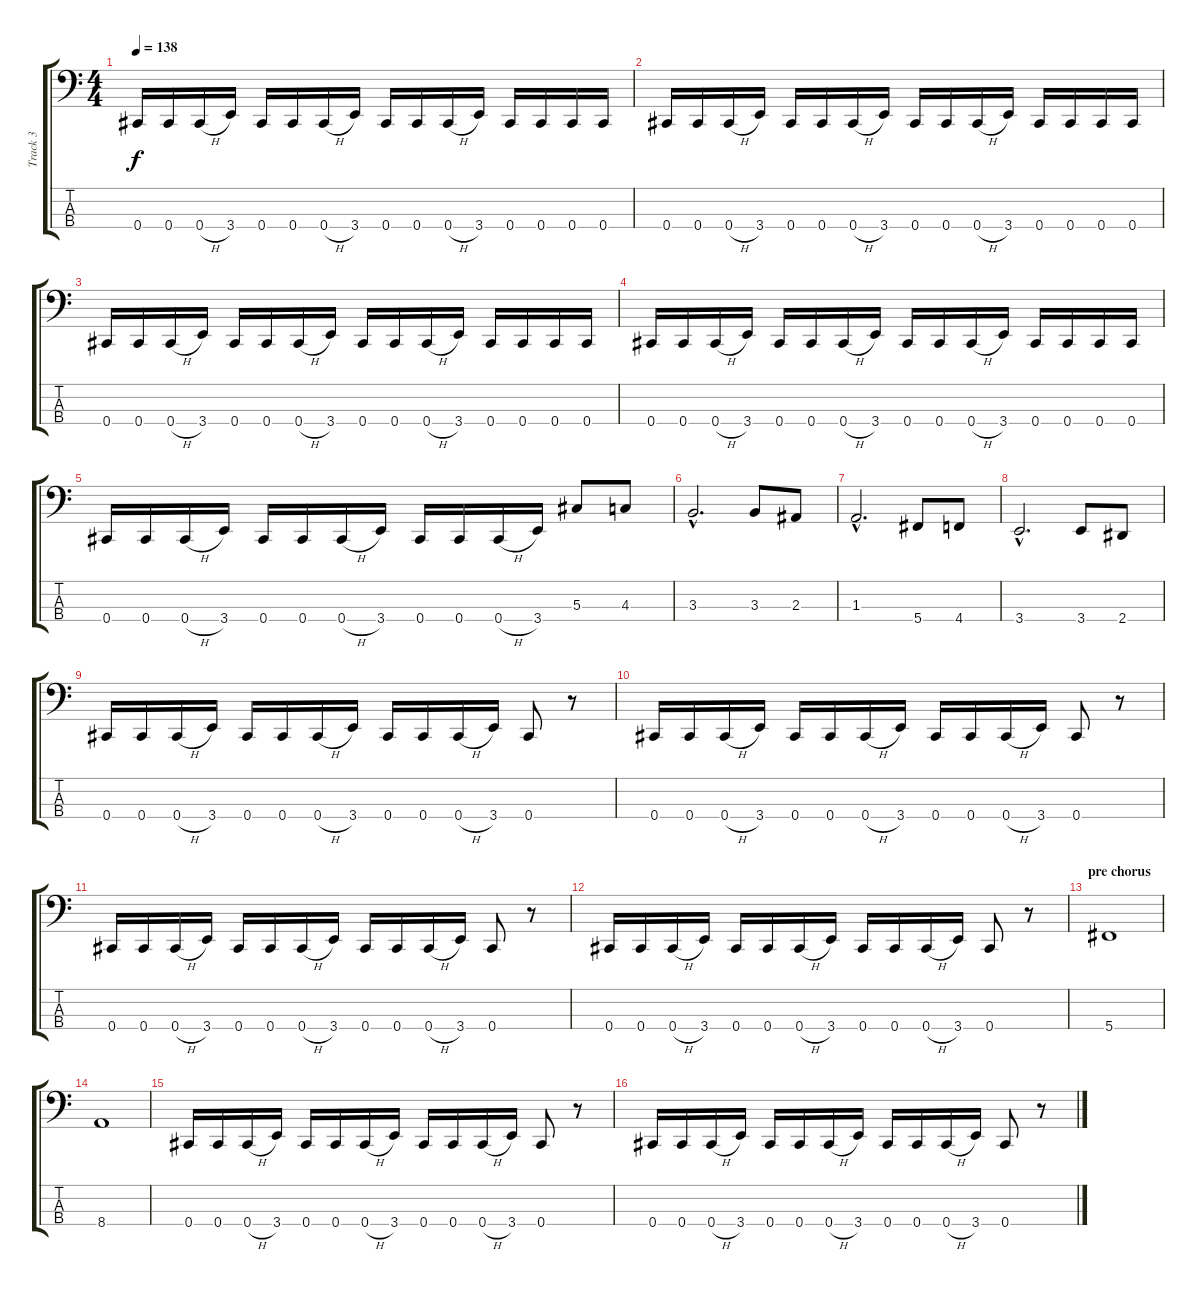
\track ("Track 3" "Track 3") {instrument electricbasspick}
\staff {score tabs}
\tuning (Gb2 Db2 Ab1 Db1) {hide}
\ts (4 4)
\tempo 138
\clef f4
\ks c
0.4.16{dy f} 0.4.16 0.4{h}.16 3.4.16 0.4.16 0.4.16 0.4{h}.16 3.4.16 0.4.16 0.4.16 0.4{h}.16 3.4.16 0.4.16 0.4.16 0.4.16 0.4.16 |
0.4.16 0.4.16 0.4{h}.16 3.4.16 0.4.16 0.4.16 0.4{h}.16 3.4.16 0.4.16 0.4.16 0.4{h}.16 3.4.16 0.4.16 0.4.16 0.4.16 0.4.16 |
0.4.16 0.4.16 0.4{h}.16 3.4.16 0.4.16 0.4.16 0.4{h}.16 3.4.16 0.4.16 0.4.16 0.4{h}.16 3.4.16 0.4.16 0.4.16 0.4.16 0.4.16 |
0.4.16 0.4.16 0.4{h}.16 3.4.16 0.4.16 0.4.16 0.4{h}.16 3.4.16 0.4.16 0.4.16 0.4{h}.16 3.4.16 0.4.16 0.4.16 0.4.16 0.4.16 |
0.4.16 0.4.16 0.4{h}.16 3.4.16 0.4.16 0.4.16 0.4{h}.16 3.4.16 0.4.16 0.4.16 0.4{h}.16 3.4.16 5.3.8 4.3.8 |
3.3{hac}.2{d} 3.3.8 2.3.8 |
1.3{hac}.2{d} 5.4.8 4.4.8 |
3.4{hac}.2{d} 3.4.8 2.4.8 |
0.4.16 0.4.16 0.4{h}.16 3.4.16 0.4.16 0.4.16 0.4{h}.16 3.4.16 0.4.16 0.4.16 0.4{h}.16 3.4.16 0.4.8 r.8 |
0.4.16 0.4.16 0.4{h}.16 3.4.16 0.4.16 0.4.16 0.4{h}.16 3.4.16 0.4.16 0.4.16 0.4{h}.16 3.4.16 0.4.8 r.8 |
0.4.16 0.4.16 0.4{h}.16 3.4.16 0.4.16 0.4.16 0.4{h}.16 3.4.16 0.4.16 0.4.16 0.4{h}.16 3.4.16 0.4.8 r.8 |
0.4.16 0.4.16 0.4{h}.16 3.4.16 0.4.16 0.4.16 0.4{h}.16 3.4.16 0.4.16 0.4.16 0.4{h}.16 3.4.16 0.4.8 r.8 |
\section ("" "pre chorus")
5.4.1 |
8.4.1 |
0.4.16 0.4.16 0.4{h}.16 3.4.16 0.4.16 0.4.16 0.4{h}.16 3.4.16 0.4.16 0.4.16 0.4{h}.16 3.4.16 0.4.8 r.8 |
0.4.16 0.4.16 0.4{h}.16 3.4.16 0.4.16 0.4.16 0.4{h}.16 3.4.16 0.4.16 0.4.16 0.4{h}.16 3.4.16 0.4.8 r.8
